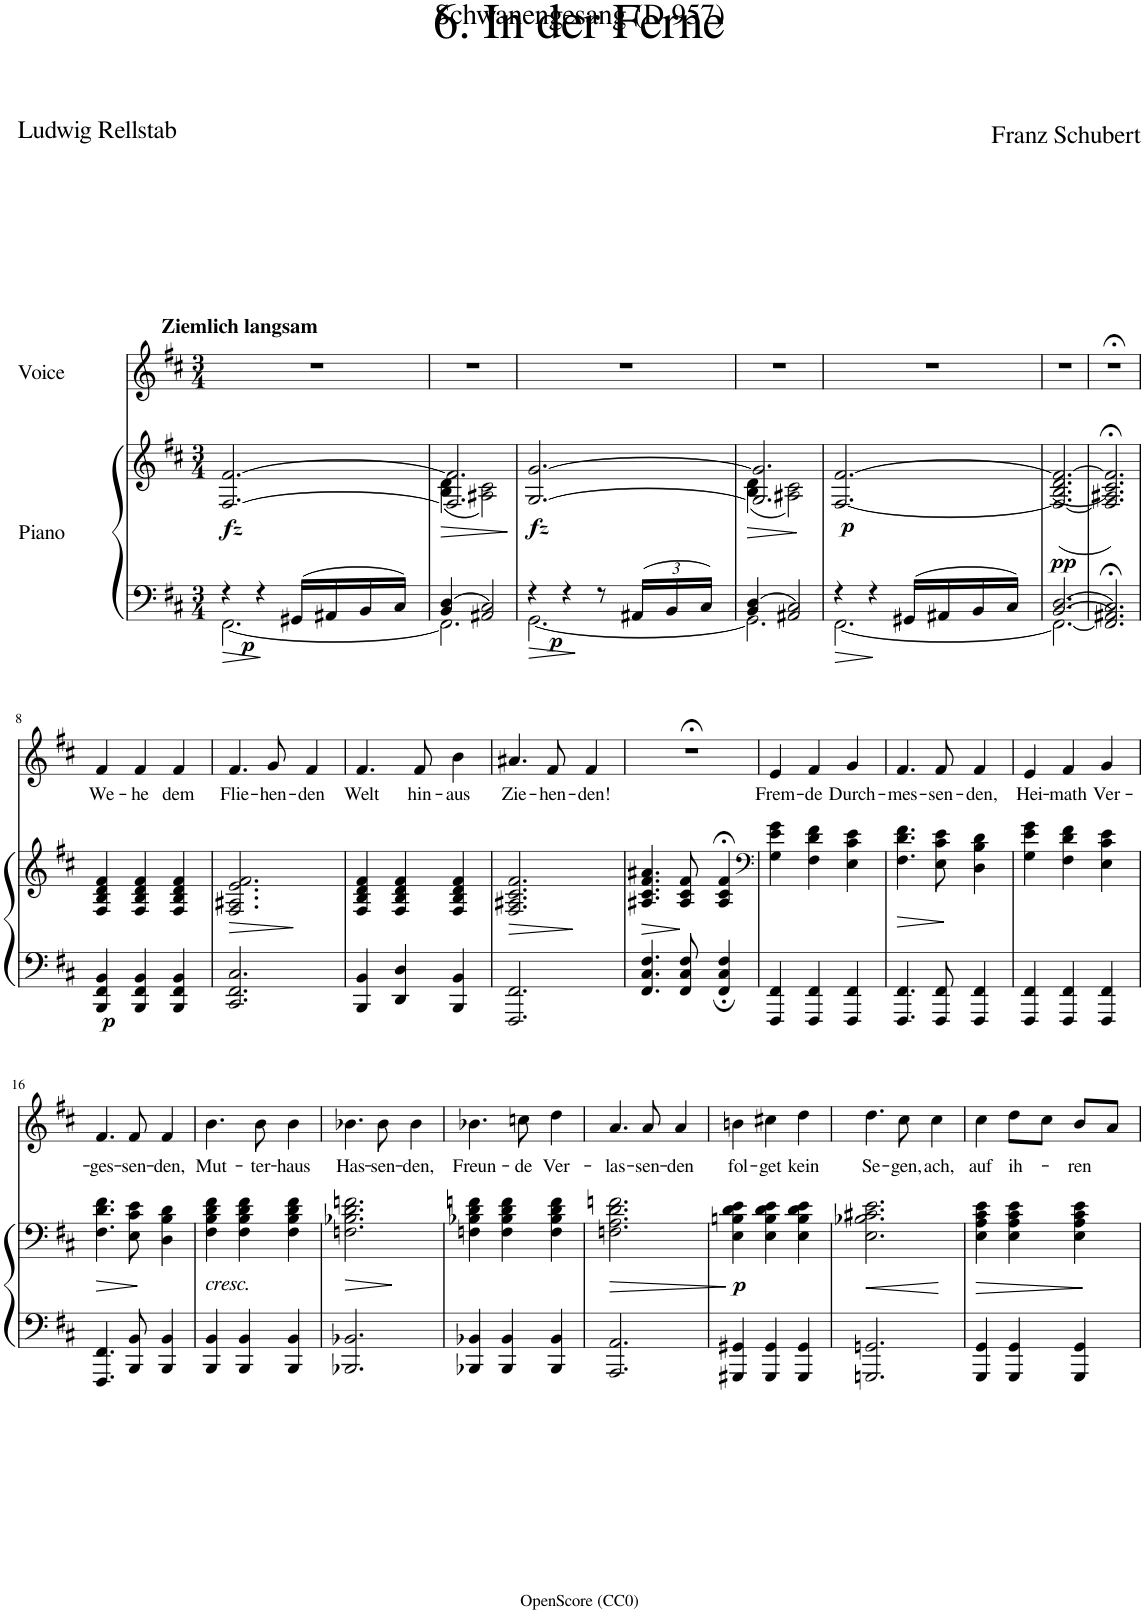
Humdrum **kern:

**kern	**kern	**dynam	**kern	**text
*part2	*part2	*part2	*part1	*part1
*staff3	*staff2	*staff2/3	*staff1	*staff1
*I"Piano	*	*	*I"Voice	*
*I'Pno	*	*	*	*
*clefF4	*clefG2	*	*clefG2	*
*k[f#c#]	*k[f#c#]	*	*k[f#c#]	*
*M3/4	*M3/4	*	*M3/4	*
=1	=1	=1	=1	=1
*^	*	*	*	*
!	!	!	!	!LO:TX:a:B:t=Ziemlich langsam	!
!	!	!	!LO:DY:b	!	!
4r	[2.FF#\	[2.F#/ [2.f#/	fz	2.r	.
!	!	!	!LO:DY:b=2	!	!
4r	.	.	p	.	.
16GG#X/LL	.	.	.	.	.
16AA#X/	.	.	.	.	.
16BB/	.	.	.	.	.
16C#/JJ	.	.	.	.	.
=2	=2	=2	=2	=2	=2
!	!	!	!LO:HP:b	!	!
*	*	*^	*	*	*
4BB/ 4D/	2.FF#\]	2.F#/] 2.f#/]	(4B\ 4d\	>	2.r	.
2AA#X/ 2C#/	.	.	2A#X\ 2c#\)	]	.	.
=3	=3	=3	=3	=3	=3	=3
!	!	!	!	!LO:DY:b	!	!
*	*	*v	*v	*	*	*
4r	[2.GG\	[2.G/ [2.g/	fz	2.r	.
!	!	!	!LO:DY:b=2	!	!
4r	.	.	p	.	.
8r	.	.	.	.	.
*Xbrackettup	*	*	*	*	*
24AA#X/LL	.	.	.	.	.
24BB/	.	.	.	.	.
24C#/JJ	.	.	.	.	.
=4	=4	=4	=4	=4	=4
!	!	!	!LO:HP:b	!	!
*	*	*^	*	*	*
4BB/ 4D/	2.GG\]	2.G/] 2.g/]	(4B\ 4d\	>	2.r	.
2AA#X/ 2C#/	.	.	2A#X\ 2c#\)	]	.	.
=5	=5	=5	=5	=5	=5	=5
!	!	!	!	!LO:DY:b	!	!
*	*	*v	*v	*	*	*
4r	[2.FF#\	[2.F#/ [2.f#/	p	2.r	.
4r	.	.	.	.	.
16GG#X/LL	.	.	.	.	.
16AA#X/	.	.	.	.	.
16BB/	.	.	.	.	.
16C#/JJ	.	.	.	.	.
=6	=6	=6	=6	=6	=6
!	!	!	!LO:DY:b	!	!
2.BB/ 2.D/	2.FF#\_	((2.F#/_ 2.B/ 2.d/ 2.f#/_	pp	2.r	.
*v	*v	*	*	*	*
=7	=7	=7	=7	=7
2.FF#/];< 2.AA#X/;< 2.C#/;<	2.F#/];< 2.A#X/;< 2.c#/;< 2.f#/];<))	.	2.r;<	.
!!LO:LB:g=z
=8	=8	=8	=8	=8
!	!	!LO:DY:b=2	!	!LO:LY:b
4BBB/ 4FF#/ 4BB/	4F#/ 4B/ 4d/ 4f#/	p	4f#/	We-
!	!	!	!	!LO:LY:b
4BBB/ 4FF#/ 4BB/	4F#/ 4B/ 4d/ 4f#/	.	4f#/	-he
!	!	!	!	!LO:LY:b
4BBB/ 4FF#/ 4BB/	4F#/ 4B/ 4d/ 4f#/	.	4f#/	dem
=9	=9	=9	=9	=9
!	!	!LO:HP:b	!	!LO:LY:b
2.CC#/ 2.FF#/ 2.C#/	2.F#/ 2.A#X/ 2.e/ 2.f#/	>	4.f#/	Flie-
!	!	!	!	!LO:LY:b
.	.	.	8g/	-hen-
!	!	!	!	!LO:LY:b
.	.	.	4f#/	-den
.	.	]	.	.
=10	=10	=10	=10	=10
!	!	!	!	!LO:LY:b
4BBB/ 4BB/	4F#/ 4B/ 4d/ 4f#/	.	4.f#/	Welt
4DD/ 4D/	4F#/ 4B/ 4d/ 4f#/	.	.	.
!	!	!	!	!LO:LY:b
.	.	.	8f#/	hin-
!	!	!	!	!LO:LY:b
4BBB/ 4BB/	4F#/ 4B/ 4d/ 4f#/	.	4b\	-aus
=11	=11	=11	=11	=11
!	!	!LO:HP:b	!	!LO:LY:b
2.FFF#/ 2.FF#/	2.F#/ 2.A#X/ 2.c#/ 2.f#/	>	4.a#X/	Zie-
!	!	!	!	!LO:LY:b
.	.	.	8f#/	-hen-
!	!	!	!	!LO:LY:b
.	.	.	4f#/	-den!
.	.	]	.	.
=12	=12	=12	=12	=12
!	!	!LO:HP:b	!	!
4.FF#/ 4.C#/ 4.F#/	4.A#X/ 4.c#/ 4.f#/ 4.a#X/	>	2.r;<	.
8FF#/ 8C#/ 8F#/	8A#/ 8c#/ 8f#/	]	.	.
4FF#/; 4C#/; 4F#/;	4A#/;< 4c#/;< 4f#/;<	.	.	.
=13	=13	=13	=13	=13
*	*clefF4	*	*	*
!	!	!	!	!LO:LY:b
4FFF#/ 4FF#/	4G\ 4e\ 4g\	.	4e/	Frem-
!	!	!	!	!LO:LY:b
4FFF#/ 4FF#/	4F#\ 4d\ 4f#\	.	4f#/	-de
!	!	!	!	!LO:LY:b
4FFF#/ 4FF#/	4E\ 4c#\ 4e\	.	4g/	Durch-
=14	=14	=14	=14	=14
!	!	!LO:HP:b	!	!LO:LY:b
4.FFF#/ 4.FF#/	4.F#\ 4.d\ 4.f#\	>	4.f#/	-mes-
!	!	!	!	!LO:LY:b
8FFF#/ 8FF#/	8E\ 8c#\ 8e\	]	8f#/	-sen-
!	!	!	!	!LO:LY:b
4FFF#/ 4FF#/	4D\ 4B\ 4d\	.	4f#/	-den,
=15	=15	=15	=15	=15
!	!	!	!	!LO:LY:b
4FFF#/ 4FF#/	4G\ 4e\ 4g\	.	4e/	Hei-
!	!	!	!	!LO:LY:b
4FFF#/ 4FF#/	4F#\ 4d\ 4f#\	.	4f#/	-math
!	!	!	!	!LO:LY:b
4FFF#/ 4FF#/	4E\ 4c#\ 4e\	.	4g/	Ver-
!!LO:LB:g=z
=16	=16	=16	=16	=16
!	!	!LO:HP:b	!	!LO:LY:b
4.FFF#/ 4.FF#/	4.F#\ 4.d\ 4.f#\	>	4.f#/	-ges-
!	!	!	!	!LO:LY:b
8BBB/ 8BB/	8E\ 8c#\ 8e\	]	8f#/	-sen-
!	!	!	!	!LO:LY:b
4BBB/ 4BB/	4D\ 4B\ 4d\	.	4f#/	-den,
=17	=17	=17	=17	=17
!	!LO:TX:b:i:t=cresc.	!	!	!
!	!	!	!	!LO:LY:b
4BBB/ 4BB/	4F#\ 4B\ 4d\ 4f#\	.	4.b\	Mut-
4BBB/ 4BB/	4F#\ 4B\ 4d\ 4f#\	.	.	.
!	!	!	!	!LO:LY:b
.	.	.	8b\	-ter-
!	!	!	!	!LO:LY:b
4BBB/ 4BB/	4F#\ 4B\ 4d\ 4f#\	.	4b\	-haus
=18	=18	=18	=18	=18
!	!	!LO:HP:b	!	!LO:LY:b
2.BBB-X/ 2.BB-X/	2.Fn\ 2.B-X\ 2.d\ 2.fn\	>	4.b-X\	Has-
!	!	!	!	!LO:LY:b
.	.	.	8b-\	-sen-
!	!	!	!	!LO:LY:b
.	.	.	4b-\	-den,
.	.	]	.	.
=19	=19	=19	=19	=19
!	!	!	!	!LO:LY:b
4BBB-X/ 4BB-X/	4Fn\ 4B-X\ 4d\ 4fn\	.	4.b-X\	Freun-
4BBB-/ 4BB-/	4F\ 4B-\ 4d\ 4f\	.	.	.
!	!	!	!	!LO:LY:b
.	.	.	8ccn\	-de
!	!	!	!	!LO:LY:b
4BBB-/ 4BB-/	4F\ 4B-\ 4d\ 4f\	.	4dd\	Ver-
=20	=20	=20	=20	=20
!	!	!LO:HP:b	!	!LO:LY:b
2.AAA/ 2.AA/	2.Fn\ 2.A\ 2.d\ 2.fn\	>	4.a/	-las-
!	!	!	!	!LO:LY:b
.	.	.	8a/	-sen-
!	!	!	!	!LO:LY:b
.	.	.	4a/	-den
.	.	]	.	.
=21	=21	=21	=21	=21
!	!	!LO:DY:b	!	!LO:LY:b
4GGG#X/ 4GG#X/	4E\ 4Bn\ 4d\ 4e\	p	4bn\	fol-
!	!	!	!	!LO:LY:b
4GGG#/ 4GG#/	4E\ 4B\ 4d\ 4e\	.	4cc#X\	-get
!	!	!	!	!LO:LY:b
4GGG#/ 4GG#/	4E\ 4B\ 4d\ 4e\	.	4dd\	kein
=22	=22	=22	=22	=22
!	!	!LO:HP:b	!	!LO:LY:b
2.GGGn/ 2.GGn/	2.E\ 2.B-X\ 2.c#X\ 2.e\	<	4.dd\	Se-
!	!	!	!	!LO:LY:b
.	.	.	8cc#\	-gen,
!	!	!	!	!LO:LY:b
.	.	.	4cc#\	ach,
.	.	[	.	.
=23	=23	=23	=23	=23
!	!	!LO:HP:b	!	!LO:LY:b
4GGG/ 4GG/	4E\ 4A\ 4c#\ 4e\	>	4cc#\	auf
!	!	!	!	!LO:LY:b
4GGG/ 4GG/	4E\ 4A\ 4c#\ 4e\	.	8dd\L	ih-
.	.	.	8cc#\J	.
!	!	!	!	!LO:LY:b
4GGG/ 4GG/	4E\ 4A\ 4c#\ 4e\	]	8b/L	-ren
.	.	.	8a/J	.
=	=	=	=	=
*-	*-	*-	*-	*-
